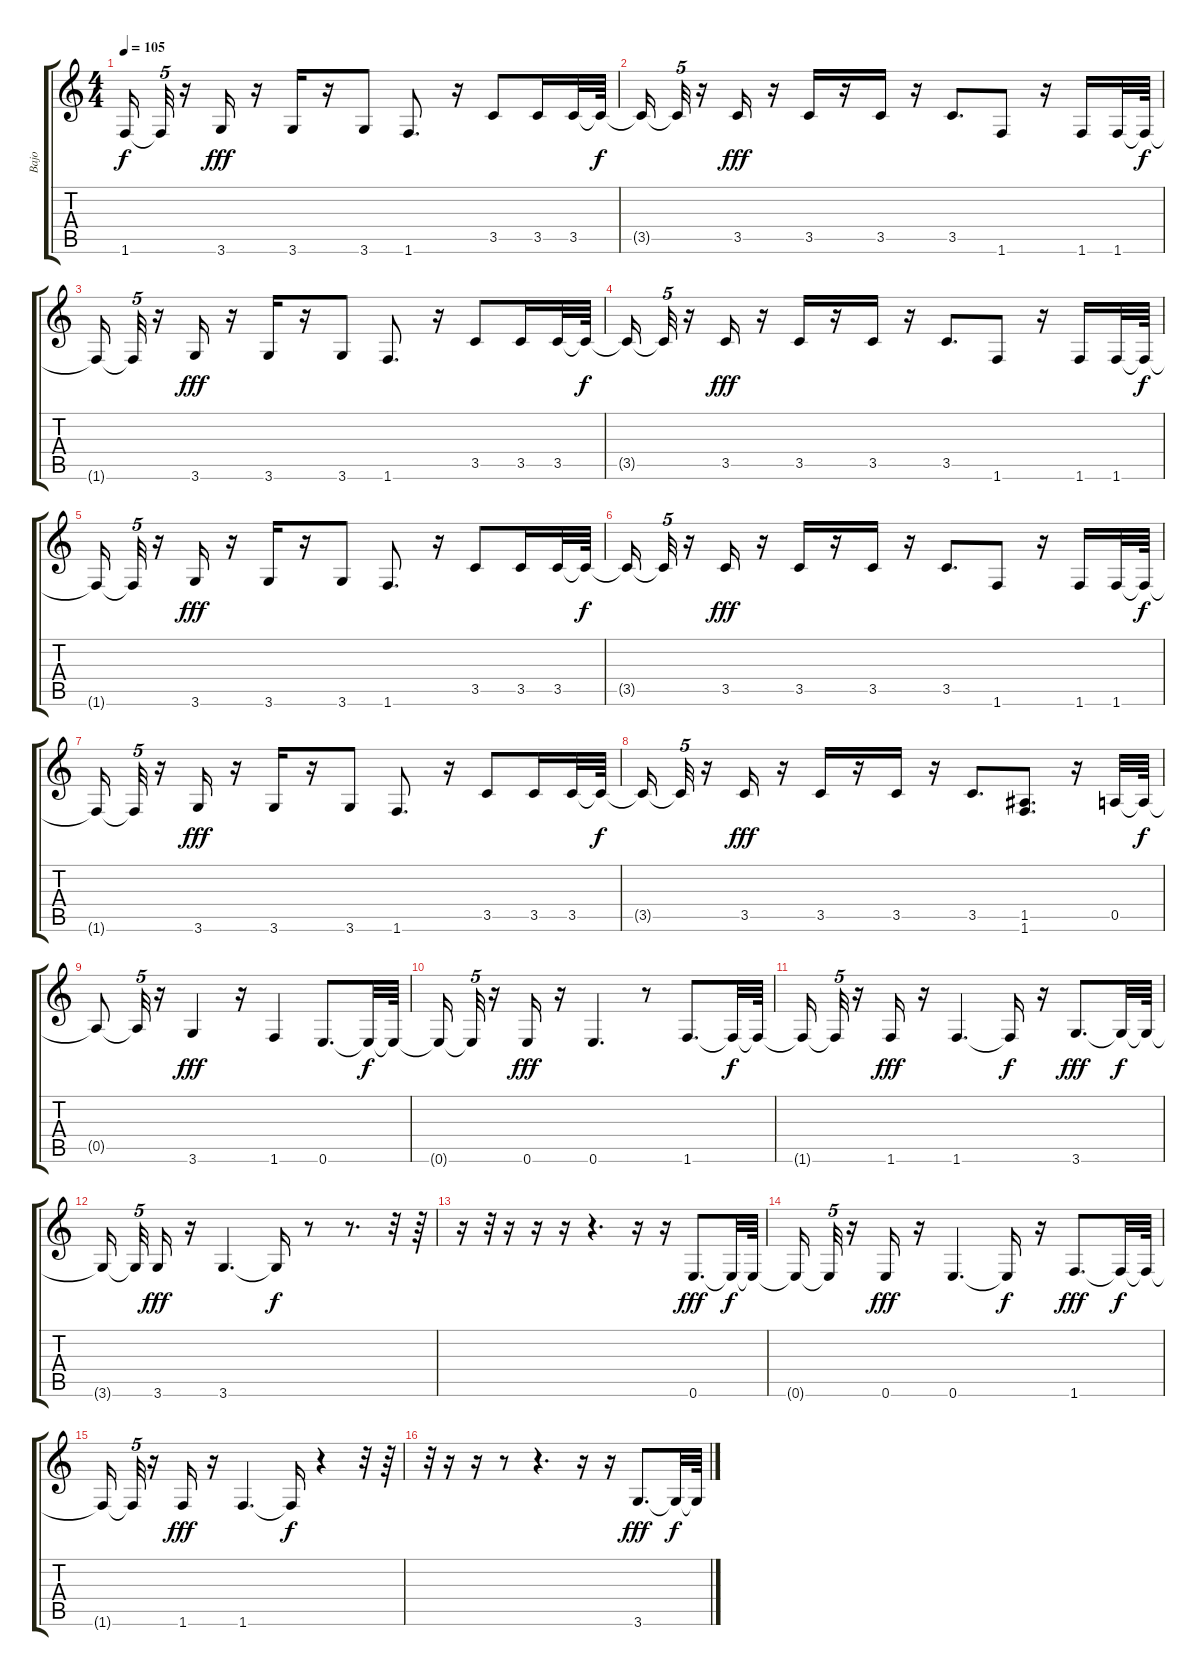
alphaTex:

\track ("Bajo" "Bajo") {instrument electricbassfinger}
\staff {score tabs}
\tuning (E4 B3 G3 D3 A2 E2) {hide}
\ts (4 4)
\tempo 105
\clef g2
\ks c
1.6{t}.16{dy f} 1.6{t}.32{tu (5 4)} r.16 3.6.16{dy fff} r.16 3.6.16 r.16 3.6.8 1.6.8{d} r.16 3.5.8 3.5.16 3.5.32 3.5{t}.64{dy f} |
3.5{t}.16 3.5{t}.32{tu (5 4)} r.16 3.5.16{dy fff} r.16 3.5.16 r.16 3.5.16 r.16 3.5.8{d} 1.6.8 r.16 1.6.16 1.6.32 1.6{t}.64{dy f} |
1.6{t}.16 1.6{t}.32{tu (5 4)} r.16 3.6.16{dy fff} r.16 3.6.16 r.16 3.6.8 1.6.8{d} r.16 3.5.8 3.5.16 3.5.32 3.5{t}.64{dy f} |
3.5{t}.16 3.5{t}.32{tu (5 4)} r.16 3.5.16{dy fff} r.16 3.5.16 r.16 3.5.16 r.16 3.5.8{d} 1.6.8 r.16 1.6.16 1.6.32 1.6{t}.64{dy f} |
1.6{t}.16 1.6{t}.32{tu (5 4)} r.16 3.6.16{dy fff} r.16 3.6.16 r.16 3.6.8 1.6.8{d} r.16 3.5.8 3.5.16 3.5.32 3.5{t}.64{dy f} |
3.5{t}.16 3.5{t}.32{tu (5 4)} r.16 3.5.16{dy fff} r.16 3.5.16 r.16 3.5.16 r.16 3.5.8{d} 1.6.8 r.16 1.6.16 1.6.32 1.6{t}.64{dy f} |
1.6{t}.16 1.6{t}.32{tu (5 4)} r.16 3.6.16{dy fff} r.16 3.6.16 r.16 3.6.8 1.6.8{d} r.16 3.5.8 3.5.16 3.5.32 3.5{t}.64{dy f} |
3.5{t}.16 3.5{t}.32{tu (5 4)} r.16 3.5.16{dy fff} r.16 3.5.16 r.16 3.5.16 r.16 3.5.8{d} (1.5 1.6).8{d} r.16 0.5.32 0.5{t}.64{dy f} |
0.5{t}.8 0.5{t}.32{tu (5 4)} r.16 3.6.4{dy fff} r.16 1.6.4 0.6.8{d} 0.6{t}.32{dy f} 0.6{t}.64 |
0.6{t}.16 0.6{t}.32{tu (5 4)} r.16 0.6.16{dy fff} r.16 0.6.4{d} r.8 1.6.8{d} 1.6{t}.32{dy f} 1.6{t}.64 |
1.6{t}.16 1.6{t}.32{tu (5 4)} r.16 1.6.16{dy fff} r.16 1.6.4{d} 1.6{t}.16{dy f} r.16 3.6.8{d dy fff} 3.6{t}.32{dy f} 3.6{t}.64 |
3.6{t}.16{beam splitsecondary} 3.6{t}.32{tu (5 4)} 3.6.16{dy fff} r.16 3.6.4{d} 3.6{t}.16{dy f} r.8 r.8{d} r.32 r.64 |
r.16 r.32{tu (5 4)} r.16 r.16 r.16 r.4{d} r.16 r.16 0.6.8{d dy fff} 0.6{t}.32{dy f} 0.6{t}.64 |
0.6{t}.16 0.6{t}.32{tu (5 4)} r.16 0.6.16{dy fff} r.16 0.6.4{d} 0.6{t}.16{dy f} r.16 1.6.8{d dy fff} 1.6{t}.32{dy f} 1.6{t}.64 |
1.6{t}.16 1.6{t}.32{tu (5 4)} r.16 1.6.16{dy fff} r.16 1.6.4{d} 1.6{t}.16{dy f} r.4 r.32 r.64 |
r.32{tu (5 4)} r.16 r.16 r.8 r.4{d} r.16 r.16 3.6.8{d dy fff} 3.6{t}.32{dy f} 3.6{t}.64
